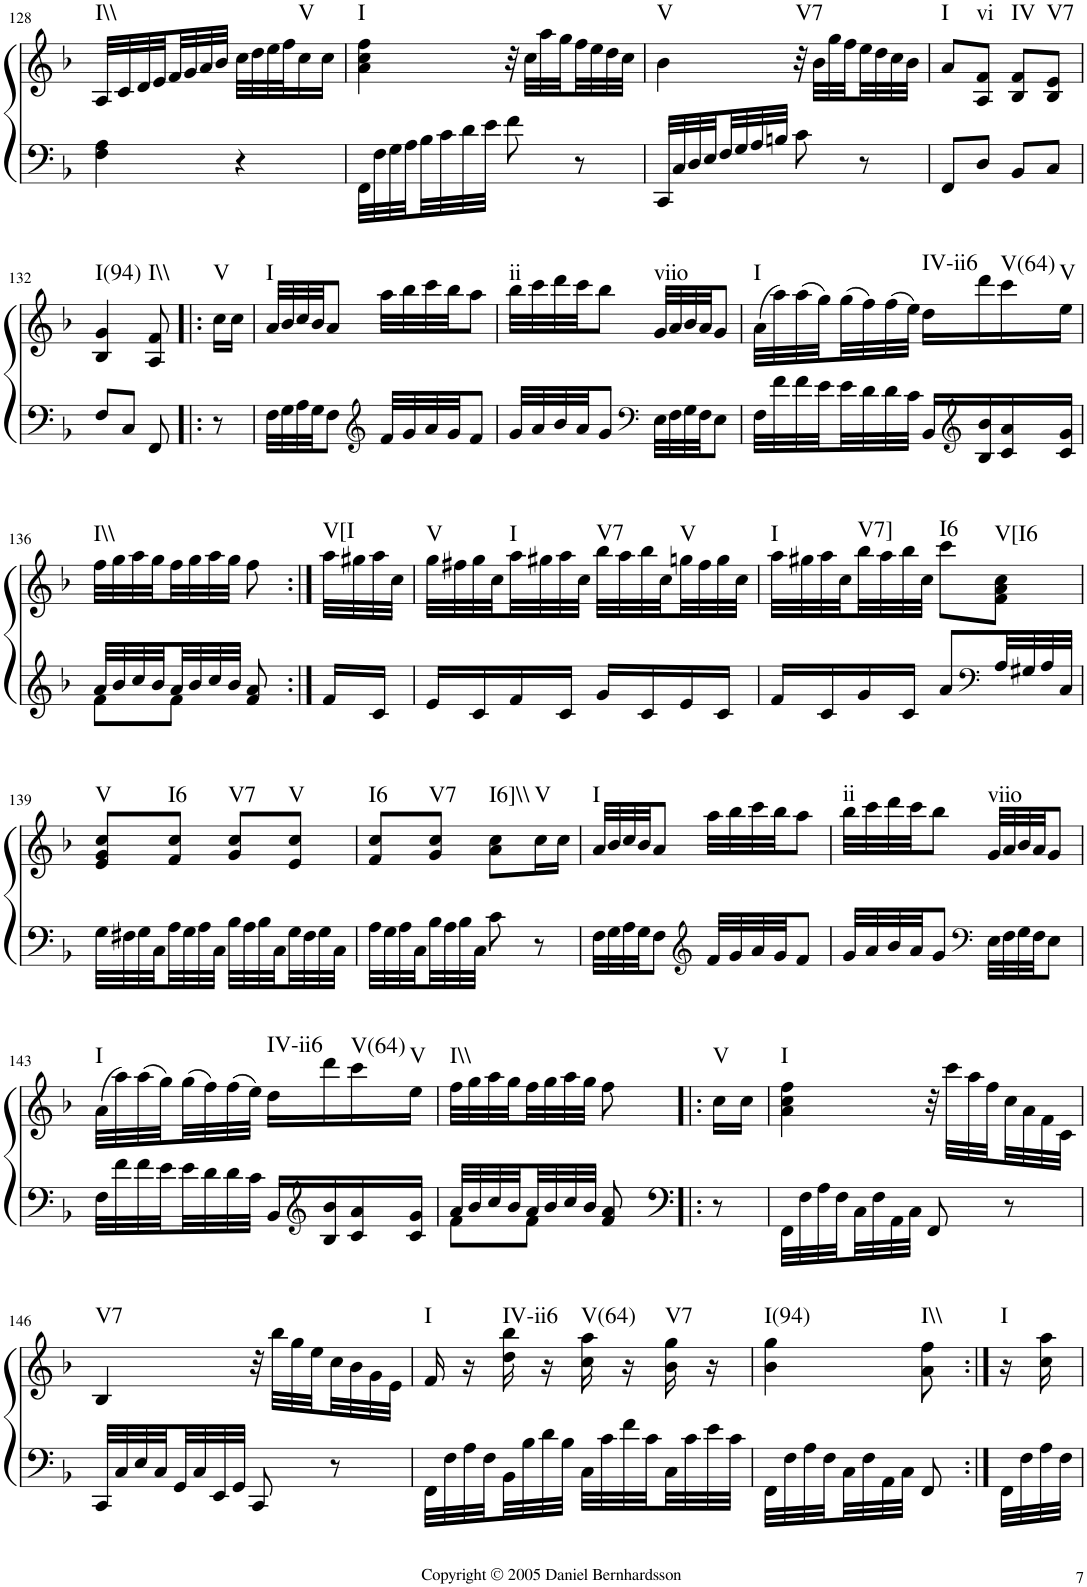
**kern	**kern	**harte
*part1	*part1	*part1
*staff2	*staff1	*
*I"Piano	*	*
*I'Pno.	*	*
!!LO:PB:g=z
*clefF4	*clefG2	*
*k[b-]	*k[b-]	*
*F:	*F:	*
*M2/4	*M2/4	*
=128	=128	=128
!	!	!LO:H:kt=I\\
4F\ 4A\	32A/LLL	N
.	32c/	.
.	32d/	.
.	32e/	.
.	32f/	.
.	32g/	.
.	32a/	.
.	32b-/JJJ	.
4r	32cc\LLL	.
.	32dd\	.
.	32ee\	.
.	32ff\J	.
!	!	!LO:H:kt=V
.	16cc\	N
.	16cc\JJ	.
=129	=129	=129
!	!	!LO:H:kt=I
32FF\LLL	4a\ 4cc\ 4ff\	N
32F\	.	.
32G\	.	.
32A\	.	.
32B-\	.	.
32c\	.	.
32d\	.	.
32e\JJJ	.	.
8f\	32r	.
.	32cc\LLL	.
.	32aa\	.
.	32gg\	.
8r	32ff\	.
.	32ee\	.
.	32dd\	.
.	32cc\JJJ	.
=130	=130	=130
!	!	!LO:H:kt=V
32CC/LLL	4b-\	N
32C/	.	.
32D/	.	.
32E/	.	.
32F/	.	.
32G/	.	.
32A/	.	.
32Bn/JJJ	.	.
!	!	!LO:H:kt=V7
8c\	32r	N
.	32b-\LLL	.
.	32gg\	.
.	32ff\	.
8r	32ee\	.
.	32dd\	.
.	32cc\	.
.	32b-\JJJ	.
=131	=131	=131
!	!	!LO:H:kt=I
8FF/L	8a/L	N
!	!	!LO:H:kt=vi
8D/J	8A/ 8f/J	N
!	!	!LO:H:kt=IV
8BB-/L	8B-/ 8f/L	N
!	!	!LO:H:kt=V7
8C/J	8B-/ 8e/J	N
!!LO:LB:g=z
=132	=132	=132
!	!	!LO:H:kt=I(94)
8F/L	4B-/ 4g/	N
8C/J	.	.
!	!	!LO:H:kt=I\\
8FF/	8A/ 8f/	N
=132X22!|:	=132X22!|:	=132X22!|:
!	!	!LO:H:kt=V
8r	16cc\LL	N
.	16cc\JJ	.
=133	=133	=133
!	!	!LO:H:kt=I
32F\LLL	32a/LLL	N
32G\	32b-/	.
32A\	32cc/	.
32G\JJ	32b-/JJ	.
8F\J	8a/J	.
*clefG2	*	*
32f/LLL	32aa\LLL	.
32g/	32bb-\	.
32a/	32ccc\	.
32g/JJ	32bb-\JJ	.
8f/J	8aa\J	.
=134	=134	=134
!	!	!LO:H:kt=ii
32g/LLL	32bb-\LLL	N
32a/	32ccc\	.
32b-/	32ddd\	.
32a/JJ	32ccc\JJ	.
8g/J	8bb-\J	.
*clefF4	*	*
!	!	!LO:H:kt=viio
32E\LLL	32g/LLL	N
32F\	32a/	.
32G\	32b-/	.
32F\JJ	32a/JJ	.
8E\J	8g/J	.
=135	=135	=135
!	!	!LO:H:kt=I
32F\LLL	(32a\LLL	N
32f\	32aa\)	.
32f\	(32aa\	.
32e\	32gg\)	.
32e\	(32gg\	.
32d\	32ff\)	.
32d\	(32ff\	.
32c\JJJ	32ee\JJJ)	.
!	!	!LO:H:kt=IV-ii6
16BB-/LL	16dd\LL	N
*clefG2	*	*
16B-/ 16b-/	16ddd\	.
!	!	!LO:H:kt=V(64)
16c/ 16a/	16ccc\	N
!	!	!LO:H:kt=V
16c/ 16g/JJ	16ee\JJ	N
!!LO:LB:g=z
=136	=136	=136
*^	*	*
!	!	!	!LO:H:kt=I\\
32a/LLL	8f\L	32ff\LLL	N
32b-/	.	32gg\	.
32cc/	.	32aa\	.
32b-/	.	32gg\	.
32a/	8f\J	32ff\	.
32b-/	.	32gg\	.
32cc/	.	32aa\	.
32b-/JJJ	.	32gg\JJJ	.
8f/ 8a/	8ryy	8ff\	.
=136X23:|!	=136X23:|!	=136X23:|!	=136X23:|!
!	!	!	!LO:H:kt=V[I
*v	*v	*	*
16f/LL	32aa\LLL	N
.	32gg#X\	.
16c/JJ	32aa\	.
.	32cc\JJJ	.
=137	=137	=137
!	!	!LO:H:kt=V
16e/LL	32gg\LLL	N
.	32ff#X\	.
16c/	32gg\	.
.	32cc\	.
!	!	!LO:H:kt=I
16f/	32aa\	N
.	32gg#X\	.
16c/JJ	32aa\	.
.	32cc\JJJ	.
!	!	!LO:H:kt=V7
16g/LL	32bb-\LLL	N
.	32aa\	.
16c/	32bb-\	.
.	32cc\	.
!	!	!LO:H:kt=V
16e/	32ggn\	N
.	32ff#\	.
16c/JJ	32gg\	.
.	32cc\JJJ	.
=138	=138	=138
!	!	!LO:H:kt=I
16f/LL	32aa\LLL	N
.	32gg#X\	.
16c/	32aa\	.
.	32cc\	.
!	!	!LO:H:kt=V7]
16g/	32bb-\	N
.	32aa\	.
16c/JJ	32bb-\	.
.	32cc\JJJ	.
!	!	!LO:H:kt=I6
8a/L	8ccc\L	N
*clefF4	*	*
!	!	!LO:H:kt=V[I6
32A/LL	8f\ 8a\ 8cc\J	N
32G#X/	.	.
32A/	.	.
32C/JJJ	.	.
!!LO:LB:g=z
=139	=139	=139
!	!	!LO:H:kt=V
32G\LLL	8e/ 8g/ 8cc/L	N
32F#X\	.	.
32G\	.	.
32C\	.	.
!	!	!LO:H:kt=I6
32A\	8f/ 8cc/J	N
32G\	.	.
32A\	.	.
32C\JJJ	.	.
!	!	!LO:H:kt=V7
32B-\LLL	8g/ 8cc/L	N
32A\	.	.
32B-\	.	.
32C\	.	.
!	!	!LO:H:kt=V
32G\	8e/ 8cc/J	N
32F#\	.	.
32G\	.	.
32C\JJJ	.	.
=140	=140	=140
!	!	!LO:H:kt=I6
32A\LLL	8f/ 8cc/L	N
32G\	.	.
32A\	.	.
32C\	.	.
!	!	!LO:H:kt=V7
32B-\	8g/ 8cc/J	N
32A\	.	.
32B-\	.	.
32C\JJJ	.	.
!	!	!LO:H:kt=I6]\\
8c\	8a\ 8cc\L	N
!	!	!LO:H:kt=V
8r	16cc\L	N
.	16cc\JJ	.
=141	=141	=141
!	!	!LO:H:kt=I
32F\LLL	32a/LLL	N
32G\	32b-/	.
32A\	32cc/	.
32G\JJ	32b-/JJ	.
8F\J	8a/J	.
*clefG2	*	*
32f/LLL	32aa\LLL	.
32g/	32bb-\	.
32a/	32ccc\	.
32g/JJ	32bb-\JJ	.
8f/J	8aa\J	.
=142	=142	=142
!	!	!LO:H:kt=ii
32g/LLL	32bb-\LLL	N
32a/	32ccc\	.
32b-/	32ddd\	.
32a/JJ	32ccc\JJ	.
8g/J	8bb-\J	.
*clefF4	*	*
!	!	!LO:H:kt=viio
32E\LLL	32g/LLL	N
32F\	32a/	.
32G\	32b-/	.
32F\JJ	32a/JJ	.
8E\J	8g/J	.
!!LO:LB:g=z
=143	=143	=143
!	!	!LO:H:kt=I
32F\LLL	(32a\LLL	N
32f\	32aa\)	.
32f\	(32aa\	.
32e\	32gg\)	.
32e\	(32gg\	.
32d\	32ff\)	.
32d\	(32ff\	.
32c\JJJ	32ee\JJJ)	.
!	!	!LO:H:kt=IV-ii6
16BB-/LL	16dd\LL	N
*clefG2	*	*
16B-/ 16b-/	16ddd\	.
!	!	!LO:H:kt=V(64)
16c/ 16a/	16ccc\	N
!	!	!LO:H:kt=V
16c/ 16g/JJ	16ee\JJ	N
=144	=144	=144
*^	*	*
!	!	!	!LO:H:kt=I\\
32a/LLL	8f\L	32ff\LLL	N
32b-/	.	32gg\	.
32cc/	.	32aa\	.
32b-/	.	32gg\	.
32a/	8f\J	32ff\	.
32b-/	.	32gg\	.
32cc/	.	32aa\	.
32b-/JJJ	.	32gg\JJJ	.
8f/ 8a/	8ryy	8ff\	.
=144X24!|:	=144X24!|:	=144X24!|:	=144X24!|:
!	!	!	!LO:H:kt=V
*v	*v	*	*
8r	16cc\LL	N
.	16cc\JJ	.
=145	=145	=145
!	!	!LO:H:kt=I
32FF\LLL	4a\ 4cc\ 4ff\	N
32F\	.	.
32A\	.	.
32F\	.	.
32C\	.	.
32F\	.	.
32AA\	.	.
32C\JJJ	.	.
8FF/	32r	.
.	32ccc\LLL	.
.	32aa\	.
.	32ff\	.
8r	32cc\	.
.	32a\	.
.	32f\	.
.	32c\JJJ	.
!!LO:LB:g=z
=146	=146	=146
!	!	!LO:H:kt=V7
32CC/LLL	4B-/	N
32C/	.	.
32E/	.	.
32C/	.	.
32GG/	.	.
32C/	.	.
32EE/	.	.
32GG/JJJ	.	.
8CC/	32r	.
.	32bb-\LLL	.
.	32gg\	.
.	32ee\	.
8r	32cc\	.
.	32b-\	.
.	32g\	.
.	32e\JJJ	.
=147	=147	=147
!	!	!LO:H:kt=I
32FF\LLL	16f/	N
32F\	.	.
32A\	16r	.
32F\	.	.
!	!	!LO:H:kt=IV-ii6
32BB-\	16dd\ 16bb-\	N
32B-\	.	.
32d\	16r	.
32B-\JJJ	.	.
!	!	!LO:H:kt=V(64)
32C\LLL	16cc\ 16aa\	N
32c\	.	.
32f\	16r	.
32c\	.	.
!	!	!LO:H:kt=V7
32C\	16b-\ 16gg\	N
32c\	.	.
32e\	16r	.
32c\JJJ	.	.
=148	=148	=148
!	!	!LO:H:kt=I(94)
32FF\LLL	4b-\ 4gg\	N
32F\	.	.
32A\	.	.
32F\	.	.
32C\	.	.
32F\	.	.
32AA\	.	.
32C\JJJ	.	.
!	!	!LO:H:kt=I\\
8FF/	8a\ 8ff\	N
=148X25:|!	=148X25:|!	=148X25:|!
!	!	!LO:H:kt=I
32FF\LLL	16r	N
32F\	.	.
32A\	16cc\ 16aa\	.
32F\JJJ	.	.
=	=	=
*-	*-	*-
